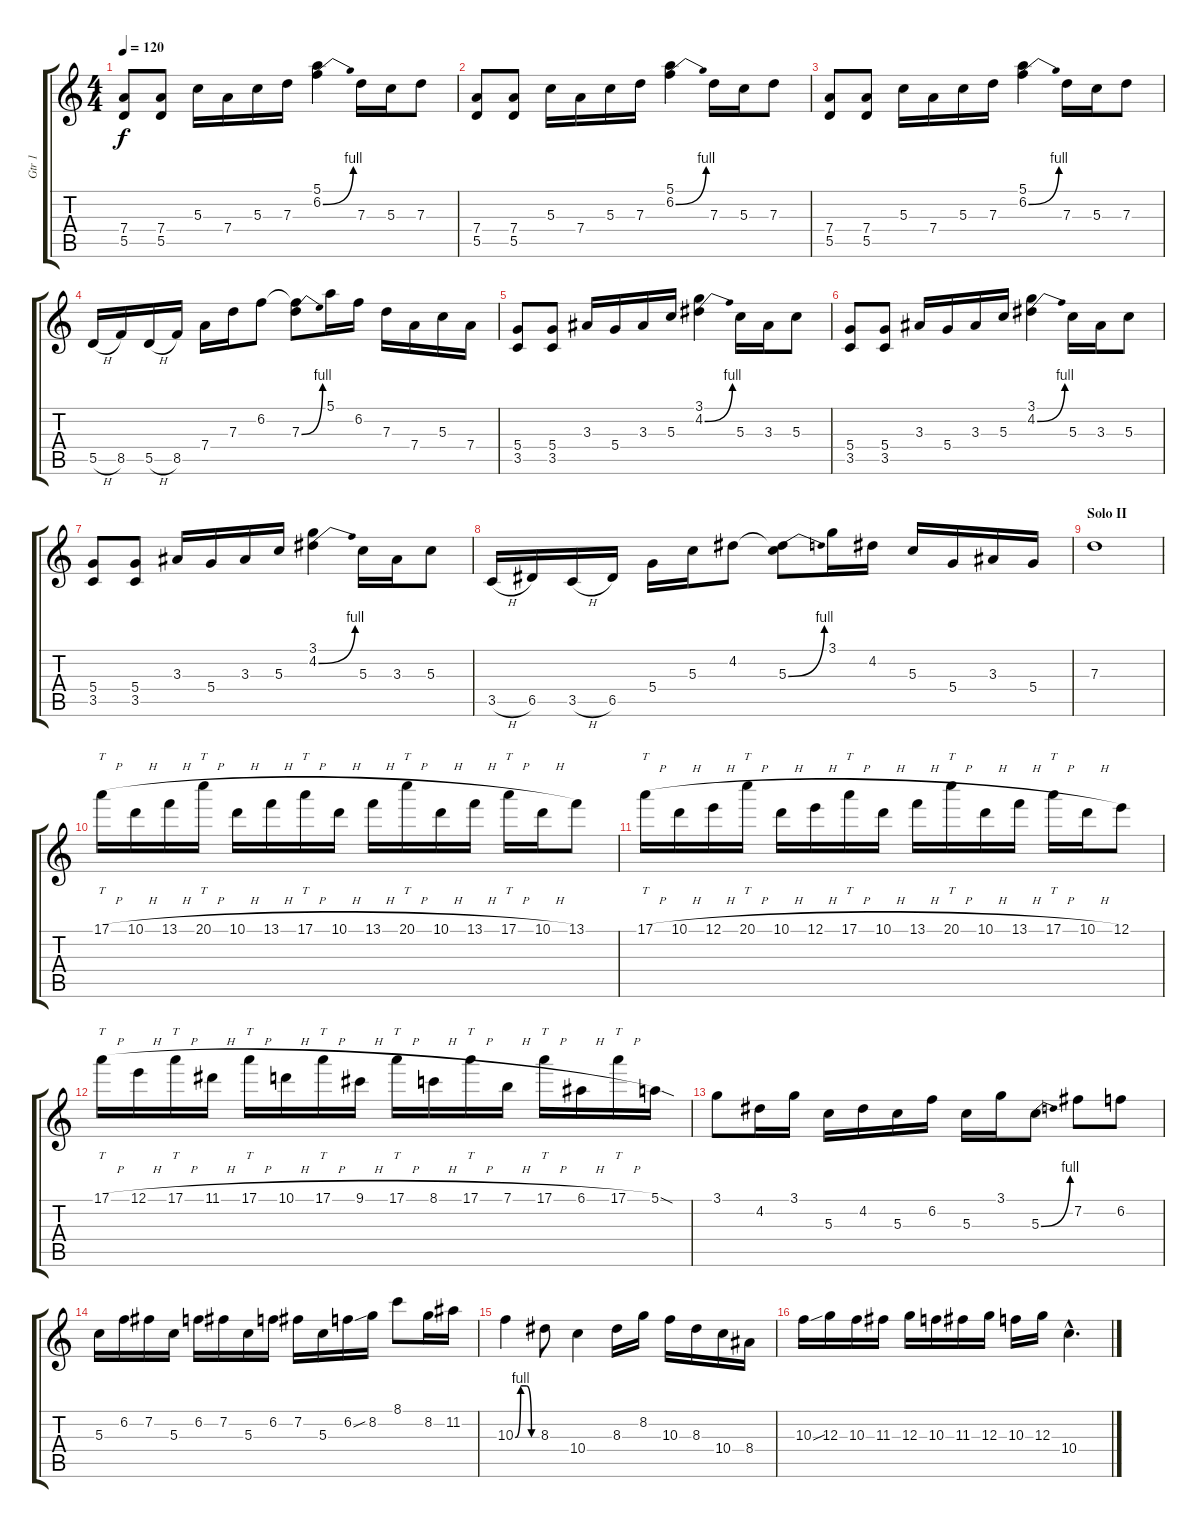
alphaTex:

\track ("Gtr 1" "Gtr 1") {instrument overdrivenguitar}
\staff {score tabs}
\tuning (E4 B3 G3 D3 A2 E2) {hide}
\ts (4 4)
\tempo 120
\clef g2
\ks c
(7.4 5.5).8{dy f} (7.4 5.5).8 5.3.16 7.4.16 5.3.16 7.3.16 (5.1 6.2{be (bend 0 0 60 4)}).4 7.3.16 5.3.16 7.3.8 |
(7.4 5.5).8 (7.4 5.5).8 5.3.16 7.4.16 5.3.16 7.3.16 (5.1 6.2{be (bend 0 0 60 4)}).4 7.3.16 5.3.16 7.3.8 |
(7.4 5.5).8 (7.4 5.5).8 5.3.16 7.4.16 5.3.16 7.3.16 (5.1 6.2{be (bend 0 0 60 4)}).4 7.3.16 5.3.16 7.3.8 |
5.5{h}.16 8.5.16 5.5{h}.16 8.5.16 7.4.16 7.3.16 6.2.8 (6.2{t} 7.3{be (bend 0 0 60 4)}).8 5.1.16 6.2.16 7.3.16 7.4.16 5.3.16 7.4.16 |
(5.4 3.5).8 (5.4 3.5).8 3.3.16 5.4.16 3.3.16 5.3.16 (3.1 4.2{be (bend 0 0 60 4)}).4 5.3.16 3.3.16 5.3.8 |
(5.4 3.5).8 (5.4 3.5).8 3.3.16 5.4.16 3.3.16 5.3.16 (3.1 4.2{be (bend 0 0 60 4)}).4 5.3.16 3.3.16 5.3.8 |
(5.4 3.5).8 (5.4 3.5).8 3.3.16 5.4.16 3.3.16 5.3.16 (3.1 4.2{be (bend 0 0 60 4)}).4 5.3.16 3.3.16 5.3.8 |
3.5{h}.16 6.5.16 3.5{h}.16 6.5.16 5.4.16 5.3.16 4.2.8 (4.2{t} 5.3{be (bend 0 0 60 4)}).8 3.1.16 4.2.16 5.3.16 5.4.16 3.3.16 5.4.16 |
\section ("" "Solo II")
7.3.1{volume 16} |
17.1{h}.16{tt} 10.1{h}.16 13.1{h}.16 20.1{h}.16{tt} 10.1{h}.16 13.1{h}.16 17.1{h}.16{tt} 10.1{h}.16 13.1{h}.16 20.1{h}.16{tt} 10.1{h}.16 13.1{h}.16 17.1{h}.16{tt} 10.1{h}.16 13.1.8 |
17.1{h}.16{tt} 10.1{h}.16 12.1{h}.16 20.1{h}.16{tt} 10.1{h}.16 12.1{h}.16 17.1{h}.16{tt} 10.1{h}.16 13.1{h}.16 20.1{h}.16{tt} 10.1{h}.16 13.1{h}.16 17.1{h}.16{tt} 10.1{h}.16 12.1.8 |
17.1{h}.16{tt} 12.1{h}.16{balance 5} 17.1{h}.16{tt balance 4} 11.1{h}.16{balance 6} 17.1{h}.16{tt balance 4} 10.1{h}.16{balance 7} 17.1{h}.16{tt balance 4} 9.1{h}.16{balance 8} 17.1{h}.16{tt balance 4} 8.1{h}.16{balance 9} 17.1{h}.16{tt balance 4} 7.1{h}.16{balance 10} 17.1{h}.16{tt balance 4} 6.1{h}.16{balance 11} 17.1{h}.16{tt balance 4} 5.1{sod}.16{balance 12} |
3.1.8 4.2.16 3.1.16 5.3.16 4.2.16 5.3.16 6.2.16 5.3.16 3.1.16 5.3{be (bend 0 0 60 4)}.8 7.2.8 6.2.8 |
5.3.16 6.2.16 7.2.16 5.3.16 6.2.16 7.2.16 5.3.16 6.2.16 7.2.16 5.3.16 6.2{sou}.16 8.2.16 8.1.8 8.2.16 11.2.16 |
10.3{be (custom 0 0 15 4 30 4 45 0 60 0)}.4 8.3.8 10.4.4 8.3.16 8.2.16 10.3.16 8.3.16 10.4.16 8.4.16 |
10.3{sou}.16 12.3.16 10.3.16 11.3.16 12.3.16 10.3.16 11.3.16 12.3.16 10.3.16 12.3.16 10.4{hac}.4{d}
